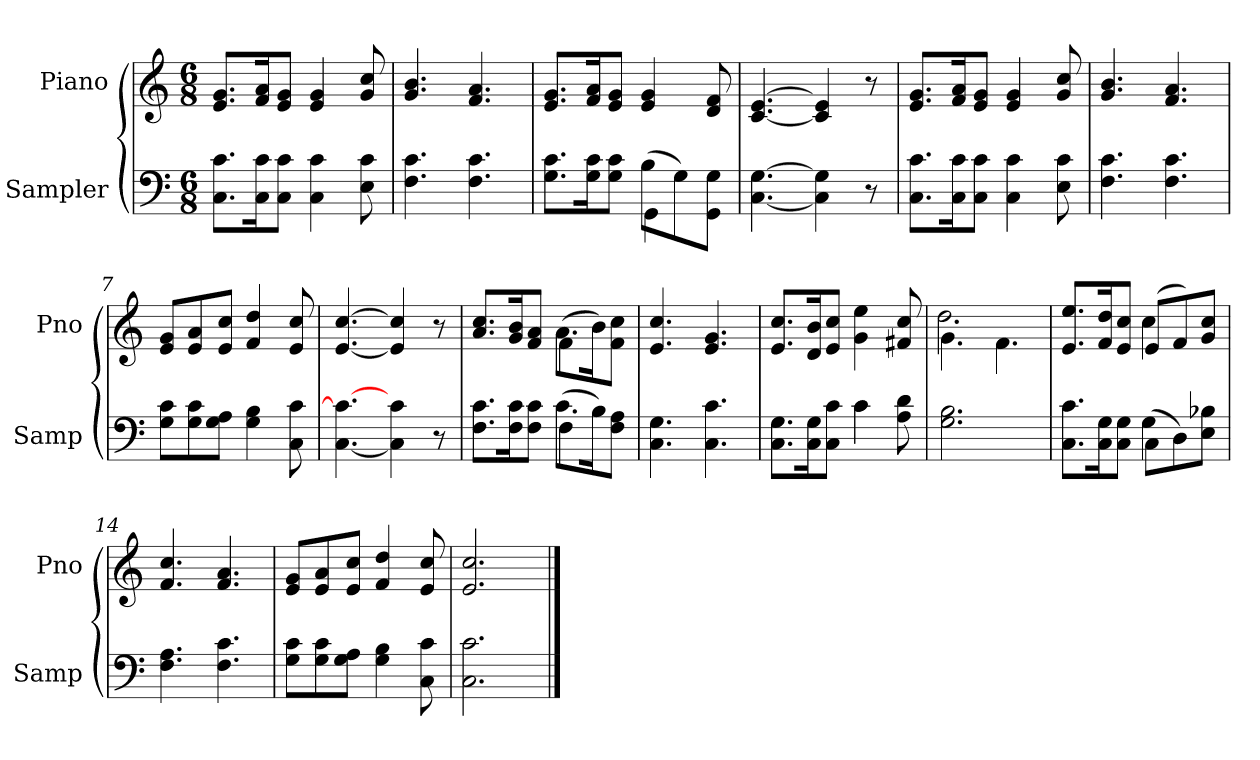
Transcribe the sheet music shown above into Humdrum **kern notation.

**kern	**kern
*part2	*part1
*staff2	*staff1
*I"Sampler	*I"Piano
*I'Samp	*I'Pno
*clefF4	*clefG2
*M6/8	*M6/8
=1	=1
8.C\ 8.c\L	8.e/ 8.g/L
16C\ 16c\K	16f/ 16a/K
8C\ 8c\J	8e/ 8g/J
4C 4c	4e 4g
8E 8c	8g 8cc
=2	=2
4.F 4.c	4.g 4.b
4.F 4.c	4.f 4.a
=3	=3
*^	*
8.G\ 8.c\L	4.ryy	8.e/ 8.g/L
16G\ 16c\K	.	16f/ 16a/K
8G\ 8c\J	.	8e/ 8g/J
(8B\L	4GG	4e 4g
8G\)	.	.
8GG\ 8G\J	8ryy	8d 8f
*v	*v	*
=4	=4
[4.C [4.G	[4.c [4.e
4C] 4G]	4c] 4e]
8r	8r
=5	=5
8.C\ 8.c\L	8.e/ 8.g/L
16C\ 16c\K	16f/ 16a/K
8C\ 8c\J	8e/ 8g/J
4C 4c	4e 4g
8E 8c	8g 8cc
=6	=6
4.F 4.c	4.g 4.b
4.F 4.c	4.f 4.a
=7	=7
8G\ 8c\L	8e/ 8g/L
8G\ 8c\	8e/ 8a/
8G\ 8A\J	8e/ 8cc/J
4G 4B	4f 4dd
8C 8c	8e 8cc
=8	=8
[4.C 4.c_	[4.e [4.cc
4C] 4c	4e] 4cc]
8r	8r
=9	=9
*^	*^
8.F\ 8.c\L	4.ryy	8.a/ 8.cc/L	4.ryy
16F\ 16c\K	.	16g/ 16b/K	.
8F\ 8c\J	.	8f/ 8a/J	.
(8.c\L	4F	(8.a\L	4f
16B\K)	.	16b\K)	.
8F\ 8A\J	8ryy	8f\ 8cc\J	8ryy
*v	*v	*	*
*	*v	*v
=10	=10
4.C 4.G	4.e 4.cc
4.C 4.c	4.e 4.g
=11	=11
*^	*
8.C\ 8.G\L	4.ryy	8.e/ 8.cc/L
16C\ 16G\K	.	16d/ 16b/K
8C\ 8c\J	.	8e/ 8cc/J
4c\	4c	4g 4ee
8A 8d	8ryy	8f#X 8cc
*v	*v	*
=12	=12
*	*^
2.G 2.B	4.g\	2.dd
.	4.f\	.
=13	=13	=13
*^	*	*
8.C\ 8.c\L	4.ryy	8.e/ 8.ee/L	4.ryy
16C\ 16G\K	.	16f/ 16dd/K	.
8C\ 8G\J	.	8e/ 8cc/J	.
(8C\L	4G	(8e/L	4cc
8D\)	.	8f/)	.
8E\ 8B-X\J	8ryy	8g/ 8cc/J	8ryy
*v	*v	*	*
*	*v	*v
=14	=14
4.F 4.A	4.f 4.cc
4.F 4.c	4.f 4.a
=15	=15
8G\ 8c\L	8e/ 8g/L
8G\ 8c\	8e/ 8a/
8G\ 8A\J	8e/ 8cc/J
4G 4B	4f 4dd
8C 8c	8e 8cc
=16	=16
2.C 2.c	2.e 2.cc
==	==
*-	*-
